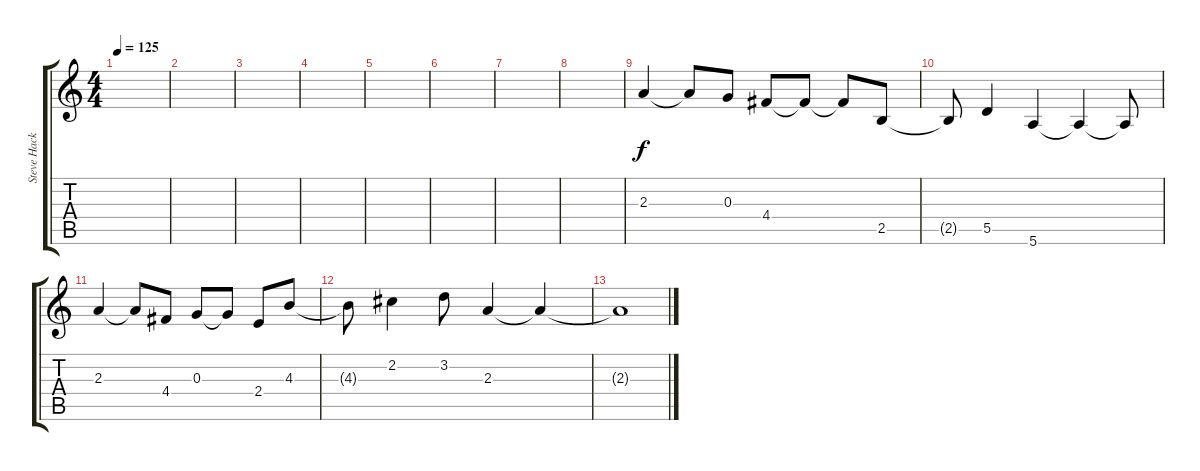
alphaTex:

\track ("Steve Hackett (electric guitar 2)" "Steve Hack") {instrument overdrivenguitar}
\staff {score tabs}
\tuning (E4 B3 G3 D3 A2 E2) {hide}
\ts (4 4)
\tempo 125
\clef g2
\ks c
|
|
|
|
|
|
|
|
2.3.4 2.3{t}.8 0.3.8 4.4.8 4.4{t}.8 4.4{t}.8 2.5.8 |
2.5{t}.8 5.5.4 5.6.4 5.6{t}.4 5.6{t}.8 |
2.3.4 2.3{t}.8 4.4.8 0.3.8 0.3{t}.8 2.4.8 4.3.8 |
4.3{t}.8 2.2.4 3.2.8 2.3.4 2.3{t}.4 |
2.3{t}.1
